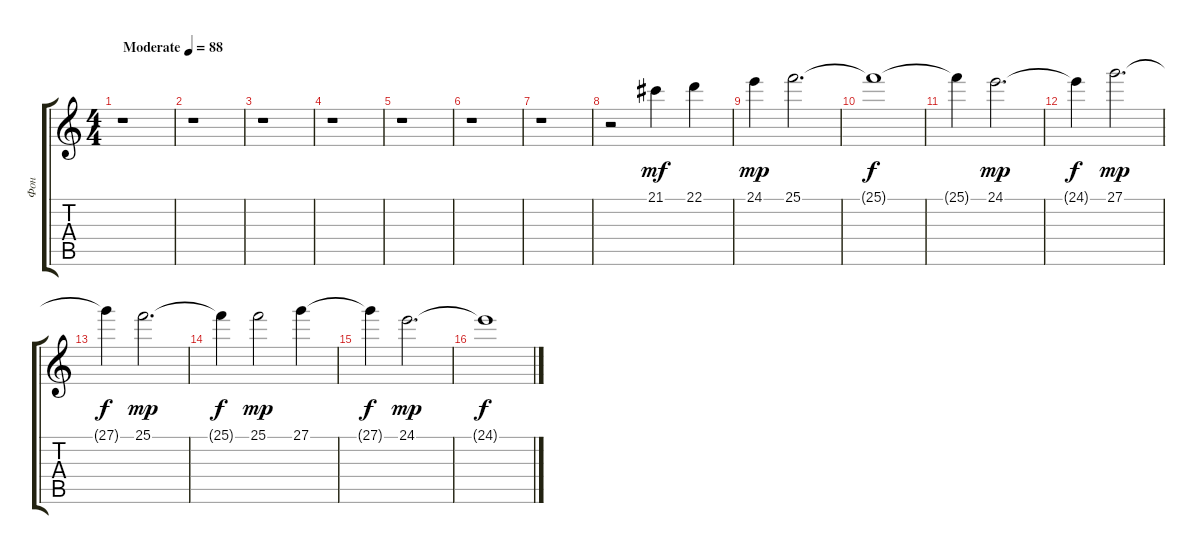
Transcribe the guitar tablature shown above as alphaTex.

\track ("Фон" "Фон") {instrument stringensemble2}
\staff {score tabs}
\tuning (E4 B3 G3 D3 A2 E2) {hide}
\ts (4 4)
\tempo (88 "Moderate")
\clef g2
\ks c
r.1{dy mf instrument stringensemble2} |
r.1 |
r.1 |
r.1 |
r.1 |
r.1 |
r.1 |
r.2 21.1.4 22.1.4 |
24.1.4{dy mp} 25.1.2{d} |
25.1{t}.1{dy f} |
25.1{t}.4 24.1.2{d dy mp} |
24.1{t}.4{dy f} 27.1.2{d dy mp} |
27.1{t}.4{dy f} 25.1.2{d dy mp} |
25.1{t}.4{dy f} 25.1.2{dy mp} 27.1.4 |
27.1{t}.4{dy f} 24.1.2{d dy mp} |
24.1{t}.1{dy f}
